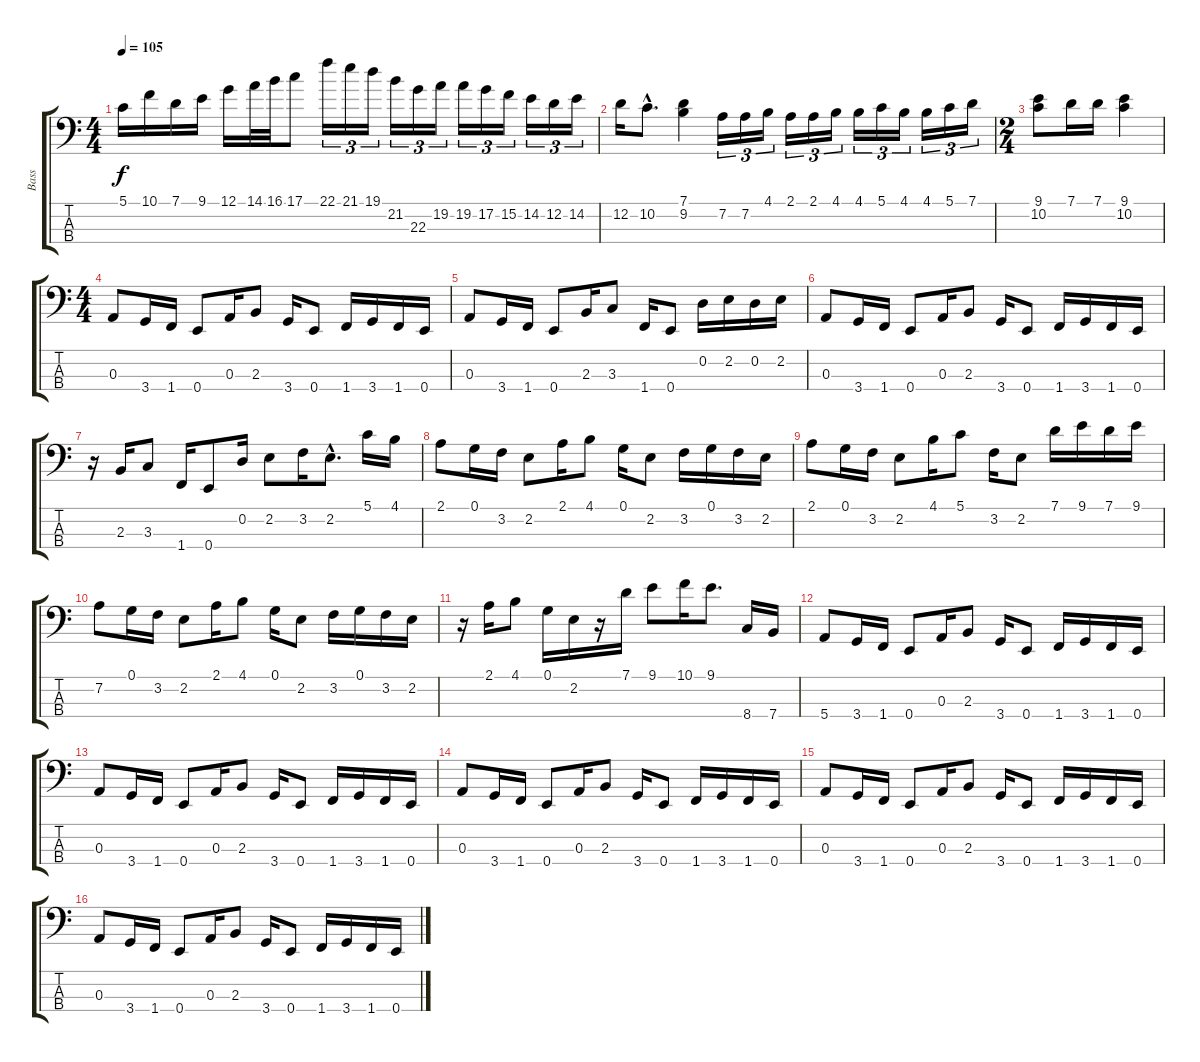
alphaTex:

\track ("Bass" "Bass") {instrument electricbassfinger}
\staff {score tabs}
\tuning (G2 D2 A1 E1) {hide}
\ts (4 4)
\tempo 105
\clef f4
\ks c
5.1.16{dy f} 10.1.16 7.1.16 9.1.16 12.1.16 14.1.32 16.1.32 17.1.8 22.1.16{tu (3 2)} 21.1.16{tu (3 2)} 19.1.16{tu (3 2)} 21.2.16{tu (3 2)} 22.3.16{tu (3 2)} 19.2.16{tu (3 2)} 19.2.16{tu (3 2)} 17.2.16{tu (3 2)} 15.2.16{tu (3 2)} 14.2.16{tu (3 2)} 12.2.16{tu (3 2)} 14.2.16{tu (3 2)} |
12.2.16 10.2{hac}.8{d} (7.1 9.2).4 7.2.16{tu (3 2)} 7.2.16{tu (3 2)} 4.1.16{tu (3 2)} 2.1.16{tu (3 2)} 2.1.16{tu (3 2)} 4.1.16{tu (3 2)} 4.1.16{tu (3 2)} 5.1.16{tu (3 2)} 4.1.16{tu (3 2)} 4.1.16{tu (3 2)} 5.1.16{tu (3 2)} 7.1.16{tu (3 2)} |
\ts (2 4)
(9.1 10.2).8 7.1.16 7.1.16 (9.1 10.2).4 |
\ts (4 4)
0.3.8{volume 7 instrument electricbassfinger} 3.4.16 1.4.16 0.4.8 0.3.16 2.3.8 3.4.16 0.4.8 1.4.16 3.4.16 1.4.16 0.4.16 |
0.3.8 3.4.16 1.4.16 0.4.8 2.3.16 3.3.8 1.4.16 0.4.8 0.2.16 2.2.16 0.2.16 2.2.16 |
0.3.8 3.4.16 1.4.16 0.4.8 0.3.16 2.3.8 3.4.16 0.4.8 1.4.16 3.4.16 1.4.16 0.4.16 |
r.16 2.3.16 3.3.8 1.4.16 0.4.8 0.2.16 2.2.8 3.2.16 2.2{hac}.8{d} 5.1.16 4.1.16 |
2.1.8 0.1.16 3.2.16 2.2.8 2.1.16 4.1.8 0.1.16 2.2.8 3.2.16 0.1.16 3.2.16 2.2.16 |
2.1.8 0.1.16 3.2.16 2.2.8 4.1.16 5.1.8 3.2.16 2.2.8 7.1.16 9.1.16 7.1.16 9.1.16 |
7.2.8 0.1.16 3.2.16 2.2.8 2.1.16 4.1.8 0.1.16 2.2.8 3.2.16 0.1.16 3.2.16 2.2.16 |
r.16 2.1.16 4.1.8 0.1.16 2.2.16 r.16 7.1.16 9.1.8 10.1.16 9.1.8{d} 8.4.16 7.4.16 |
5.4.8{balance 8} 3.4.16 1.4.16 0.4.8 0.3.16 2.3.8 3.4.16 0.4.8 1.4.16 3.4.16 1.4.16 0.4.16 |
0.3.8 3.4.16 1.4.16 0.4.8 0.3.16 2.3.8 3.4.16 0.4.8 1.4.16 3.4.16 1.4.16 0.4.16 |
0.3.8 3.4.16 1.4.16 0.4.8 0.3.16 2.3.8 3.4.16 0.4.8 1.4.16 3.4.16 1.4.16 0.4.16 |
0.3.8 3.4.16 1.4.16 0.4.8 0.3.16 2.3.8 3.4.16 0.4.8 1.4.16 3.4.16 1.4.16 0.4.16 |
0.3.8 3.4.16 1.4.16 0.4.8 0.3.16 2.3.8 3.4.16 0.4.8 1.4.16 3.4.16 1.4.16 0.4.16
